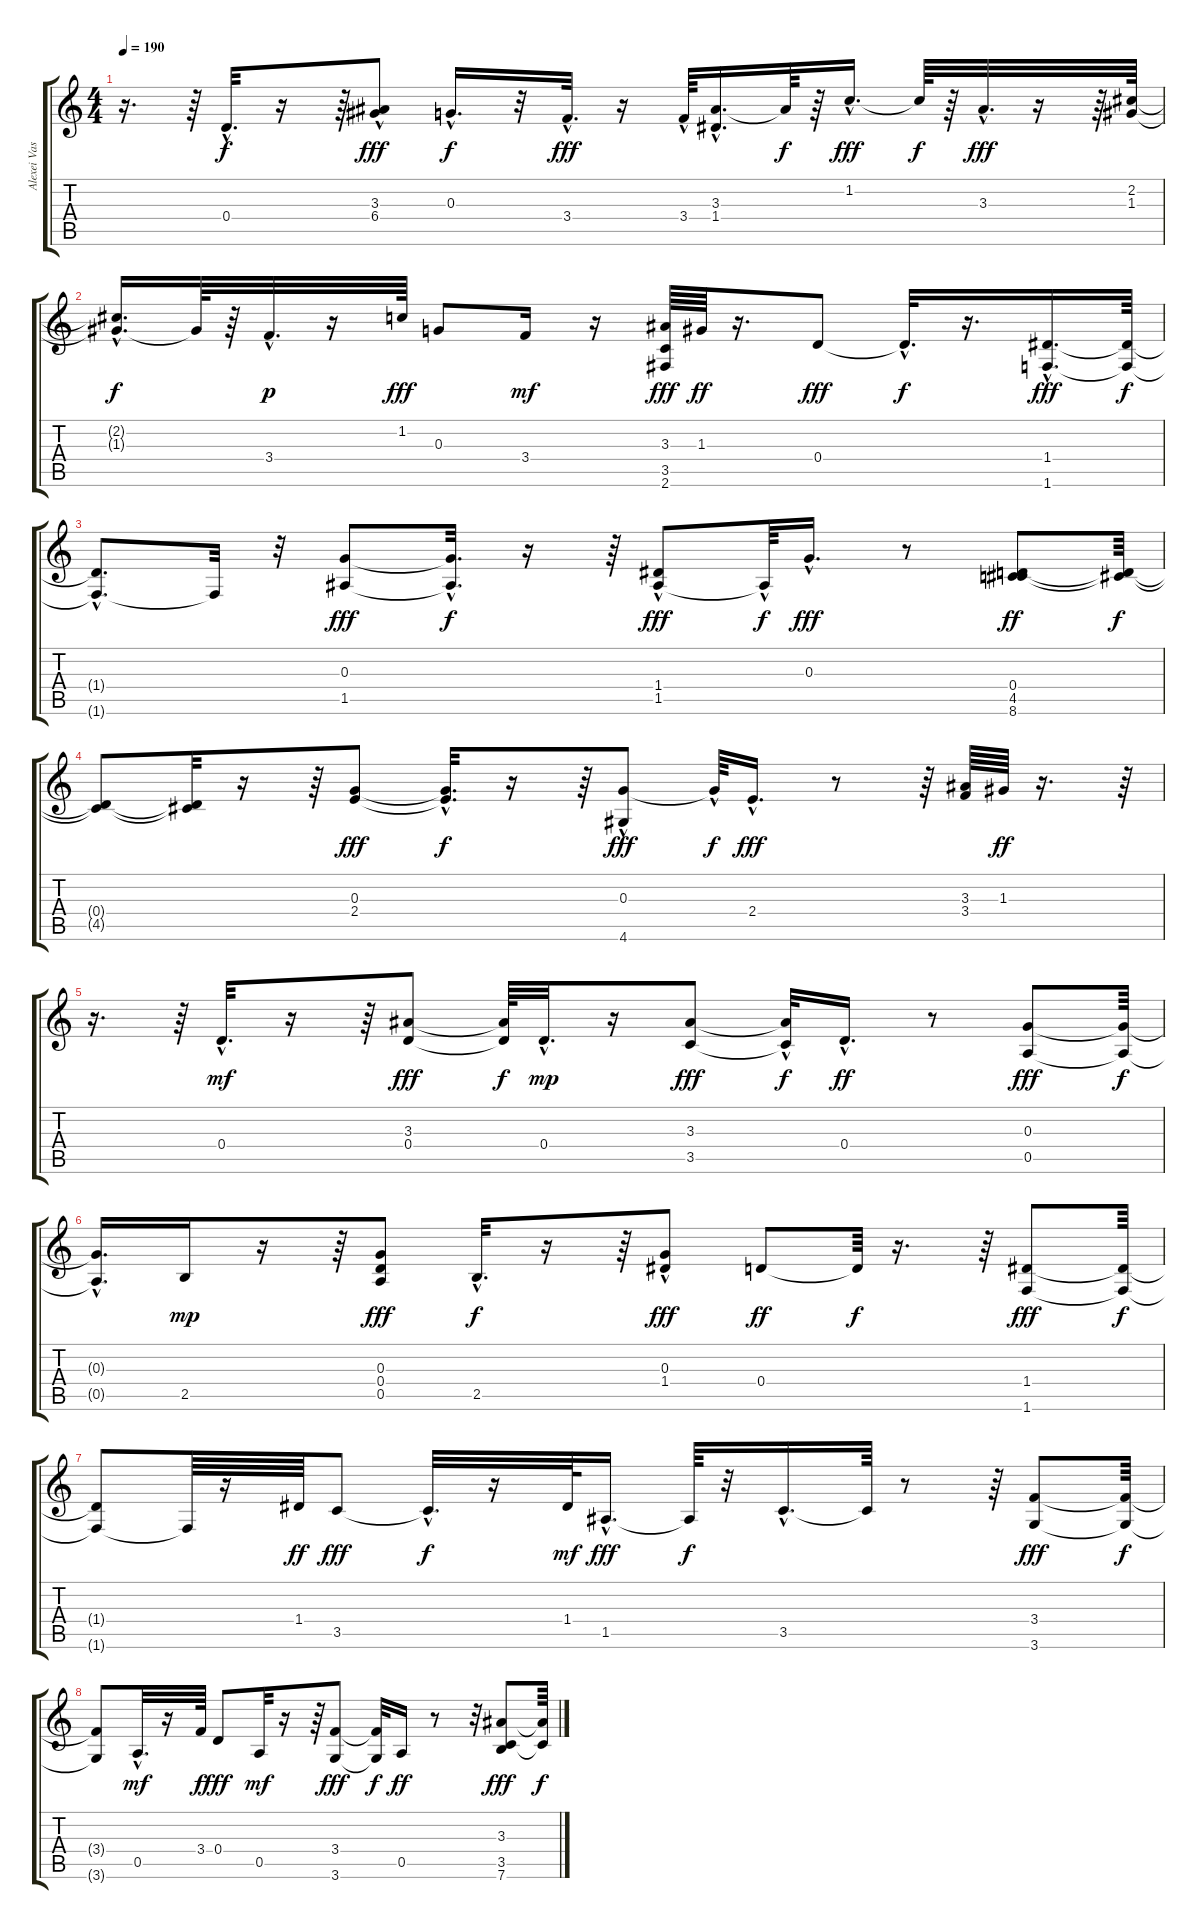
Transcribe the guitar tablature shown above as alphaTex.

\track ("Alexei Vasiliev" "Alexei Vas") {instrument acousticguitarsteel}
\staff {score tabs}
\tuning (E4 B3 G3 D3 A2 E2) {hide}
\ts (4 4)
\tempo 190
\clef g2
\ks c
r.16{d dy f} r.64 0.4{hac}.32{d} r.16 r.64 (3.3 6.4{hac}).8{dy fff} 0.3{hac}.16{d dy f} r.32 3.4{hac}.32{d dy fff} r.16 3.4{hac}.64 (3.3{hac} 1.4).16{d} 3.3{t}.64{dy f} r.64 1.2{hac}.16{d dy fff} 1.2{t}.64{dy f} r.64 3.3{hac}.32{d dy fff} r.16 r.64 (2.2 1.3).64 |
(2.2{hac t} 1.3{hac t}).16{d dy f} 1.3{t}.64 r.64 3.4{hac}.32{d dy p} r.16 1.2.64{dy fff} 0.3.8 3.4.16{dy mf} r.16 (3.3 3.5 2.6).64{dy fff} 1.3.64{dy ff} r.16{d} 0.4.8{dy fff} 0.4{hac t}.32{d dy f} r.16{d} (1.4{hac} 1.6{hac}).16{d dy fff} (1.4{t} 1.6{t}).64{dy f} |
(1.4{hac t} 1.6{hac t}).8{d} 1.6{t}.32 r.32 (0.3 1.5).8{dy fff} (0.3{hac t} 1.5{hac t}).32{d dy f} r.16 r.64 (1.4{hac} 1.5).8{dy fff} 1.5{hac t}.64{dy f} 0.3{hac}.16{d dy fff} r.8 (0.4 4.5 8.6).8{dy ff} (0.4{t} 4.5{t}).64{dy f} |
(0.4{t} 4.5{t}).8 (0.4{t} 4.5{t}).32 r.16 r.64 (0.3 2.4).8{dy fff} (0.3{hac t} 2.4{t}).32{d dy f} r.16 r.64 (0.3 4.6{hac}).8{dy fff} 0.3{hac t}.64{dy f} 2.4{hac}.16{d dy fff} r.8 r.64 (3.3 3.4).64 1.3.64{dy ff} r.16{d} r.64 |
r.16{d} r.64 0.4{hac}.32{d dy mf} r.16 r.64 (3.3 0.4).8{dy fff} (3.3{t} 0.4{t}).64{dy f} 0.4{hac}.32{d dy mp} r.16 (3.3 3.5).8{dy fff} (3.3{hac t} 3.5{t}).32{dy f} 0.4{hac}.16{d dy ff} r.8 (0.3 0.5).8{dy fff} (0.3{t} 0.5{t}).64{dy f} |
(0.3{t} 0.5{hac t}).16{d} 2.5.16{dy mp} r.16 r.64 (0.3 0.4 0.5).8{dy fff} 2.5{hac}.32{d dy f} r.16 r.64 (0.3 1.4{hac}).8{dy fff} 0.4.8{dy ff} 0.4{t}.64{dy f} r.16{d} r.64 (1.4 1.6).8{dy fff} (1.4{t} 1.6{t}).64{dy f} |
(1.4{t} 1.6{t}).8 1.6{t}.64 r.16 1.4.64{dy ff} 3.5.8{dy fff} 3.5{hac t}.32{d dy f} r.16 1.4.64{dy mf} 1.5{hac}.16{d dy fff} 1.5{t}.64{dy f} r.32 3.5{hac}.16{d} 3.5{t}.64 r.8 r.64 (3.4 3.6).8{dy fff} (3.4{t} 3.6{t}).64{dy f} |
(3.4{t} 3.6{t}).8 0.5{hac}.32{d dy mf} r.16 3.4.64{dy f} 0.4.8{dy fff} 0.5.32{dy mf} r.16 r.64 (3.4 3.6).8{dy fff} (3.4{t} 3.6{t}).32{dy f} 0.5.16{dy ff} r.8 r.32 (3.3 3.5 7.6).8{dy fff} (3.3{t} 3.5{t}).64{dy f}
